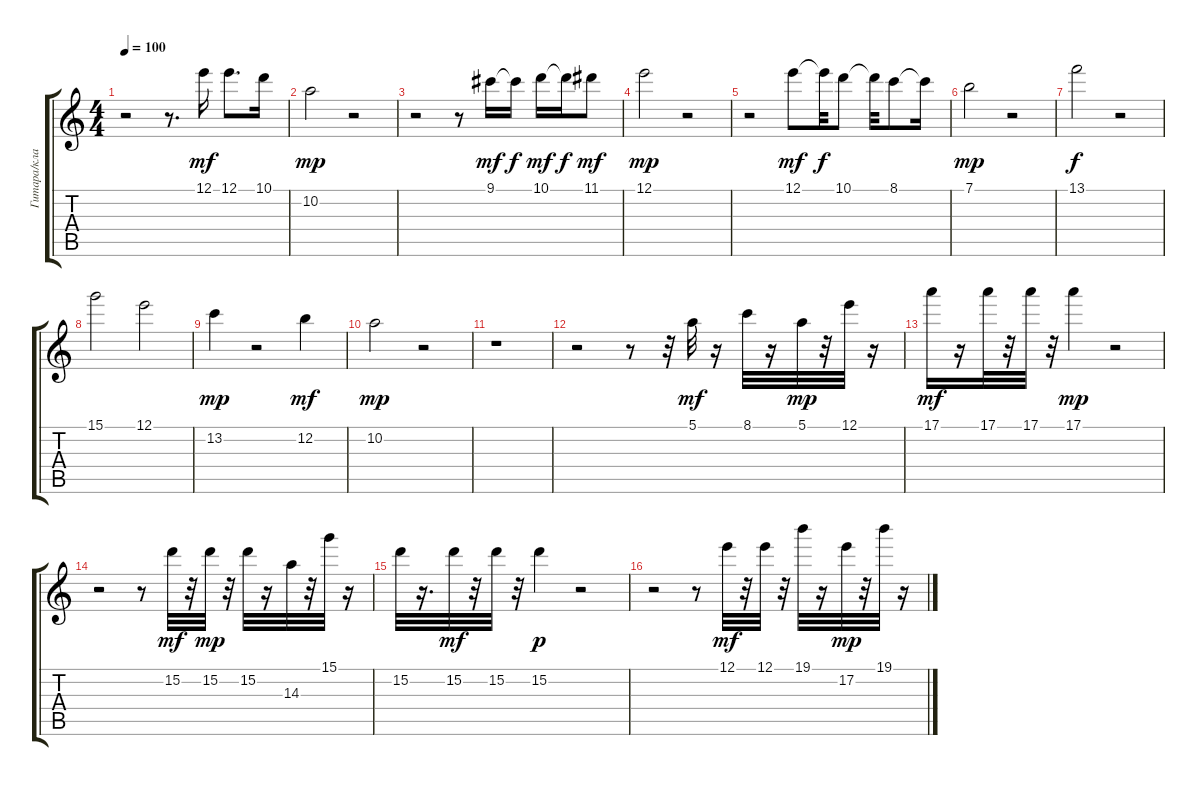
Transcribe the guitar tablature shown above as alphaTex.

\track ("Гитара/клавиши" "Гитара/кла") {instrument acousticguitarnylon}
\staff {score tabs}
\tuning (E4 B3 G3 D3 A2 E2) {hide}
\ts (4 4)
\tempo 100
\clef g2
\ks c
r.2{dy mp} r.8{d} 12.1.16{dy mf} 12.1.8{d} 10.1.16 |
10.2.2{dy mp} r.2 |
r.2 r.8 9.1.16{dy mf} 9.1{t}.16{dy f} 10.1.16{dy mf} 10.1{t}.16{dy f} 11.1.8{dy mf} |
12.1.2{dy mp} r.2 |
r.2 12.1.8{dy mf} 12.1{t}.32{dy f} 10.1.8 10.1{t}.32 8.1.8 8.1{t}.16 |
7.1.2{dy mp} r.2 |
13.1.2{dy f} r.2 |
15.1.2 12.1.2 |
13.2.4{dy mp} r.2 12.2.4{dy mf} |
10.2.2{dy mp instrument lead5charang} r.2 |
r.1 |
r.2{instrument electricguitarmuted} r.8 r.32 5.1.32{dy mf} r.16 8.1.32 r.16 5.1.32{dy mp} r.32 12.1.32 r.16 |
17.1.16{dy mf} r.16 17.1.32 r.32 17.1.32 r.32 17.1.4{dy mp} r.2 |
r.2 r.8 15.2.32{dy mf} r.32 15.2.32{dy mp} r.32 15.2.32 r.16 14.3.32 r.32 15.1.32 r.16 |
15.2.32 r.16{d} 15.2.32{dy mf} r.32 15.2.32 r.32 15.2.4{dy p} r.2 |
r.2 r.8 12.1.32{dy mf} r.32 12.1.32 r.32 19.1.32 r.16 17.2.32{dy mp} r.32 19.1.32 r.16
